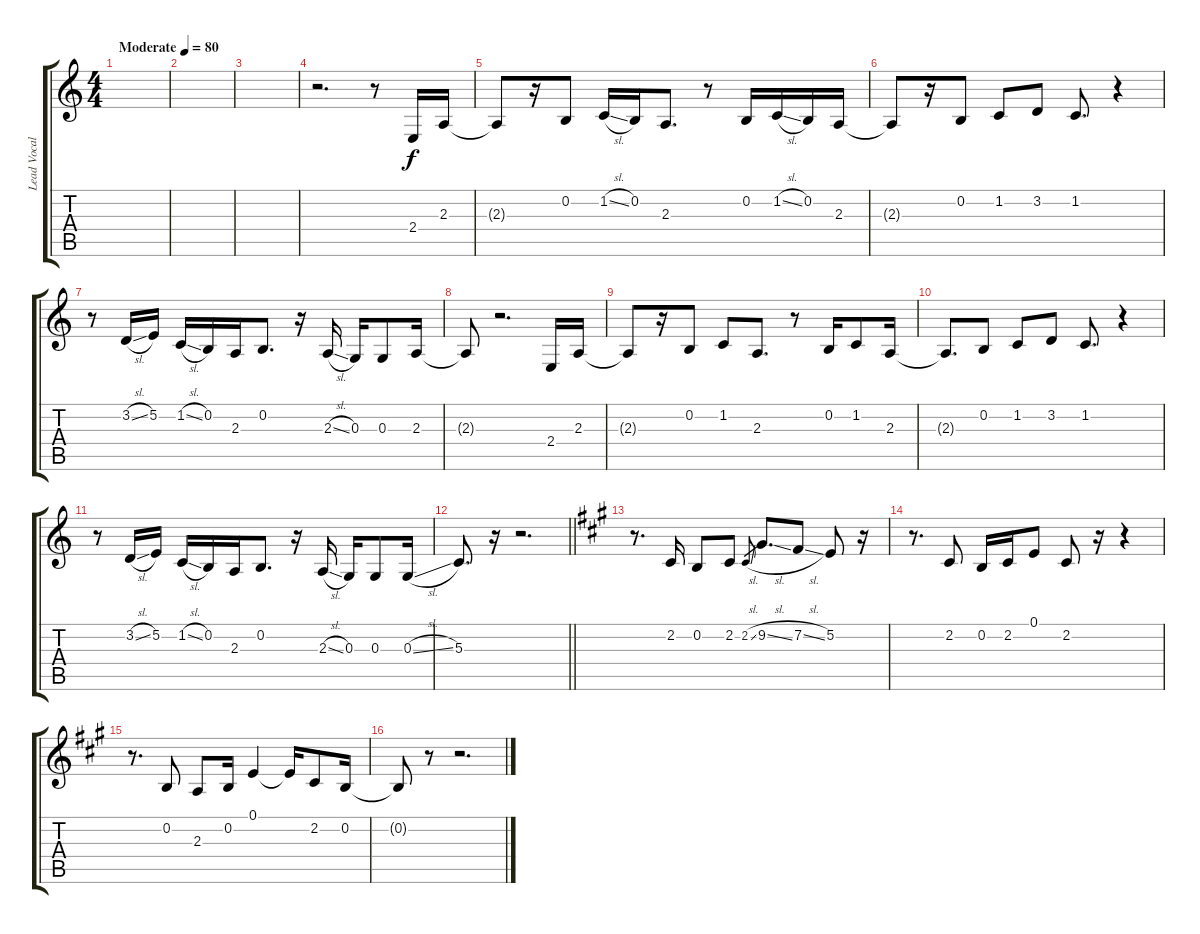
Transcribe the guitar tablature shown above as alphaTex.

\track ("Lead Vocal" "Lead Vocal") {instrument stringensemble1}
\staff {score tabs}
\tuning (E4 B3 G3 D3 A2 E2) {hide}
\ts (4 4)
\tempo (80 "Moderate")
\clef g2
\ks c
|
|
|
r.2{d} r.8 2.4.16 2.3.16 |
2.3{t}.8 r.16 0.2.8 1.2{sl}.16 0.2.16 2.3.8{d} r.8 0.2.16 1.2{sl}.16 0.2.16 2.3.16 |
2.3{t}.8 r.16 0.2.8 1.2.8 3.2.8 1.2.8{d} r.4 |
r.8 3.2{sl}.16 5.2.16 1.2{sl}.16 0.2.16 2.3.16 0.2.8{d} r.16 2.3{sl}.16 0.3.16 0.3.8 2.3.16 |
2.3{t}.8 r.2{d} 2.4.16 2.3.16 |
2.3{t}.8{dy f} r.16 0.2.8 1.2.8 2.3.8{d} r.8 0.2.16 1.2.8 2.3.16 |
2.3{t}.8{d} 0.2.8 1.2.8 3.2.8 1.2.8{d} r.4 |
r.8 3.2{sl}.16 5.2.16 1.2{sl}.16 0.2.16 2.3.16 0.2.8{d} r.16 2.3{sl}.16 0.3.16 0.3.8 0.3{sl}.16 |
\barLineRight lightlight
5.3.8{d} r.16 r.2{d} |
\ks a
r.8{d} 2.2.16 0.2.8 2.2.8 2.2{sl}.8{gr} 9.2{sl}.8{d} 7.2{sl}.8 5.2.8 r.16 |
r.8{d} 2.2.8 0.2.16 2.2.16 0.1.8 2.2.8 r.16 r.4 |
r.8{d} 0.2.8 2.3.8 0.2.16 0.1.4 0.1{t}.16 2.2.8 0.2.16 |
0.2{t}.8 r.8 r.2{d}
